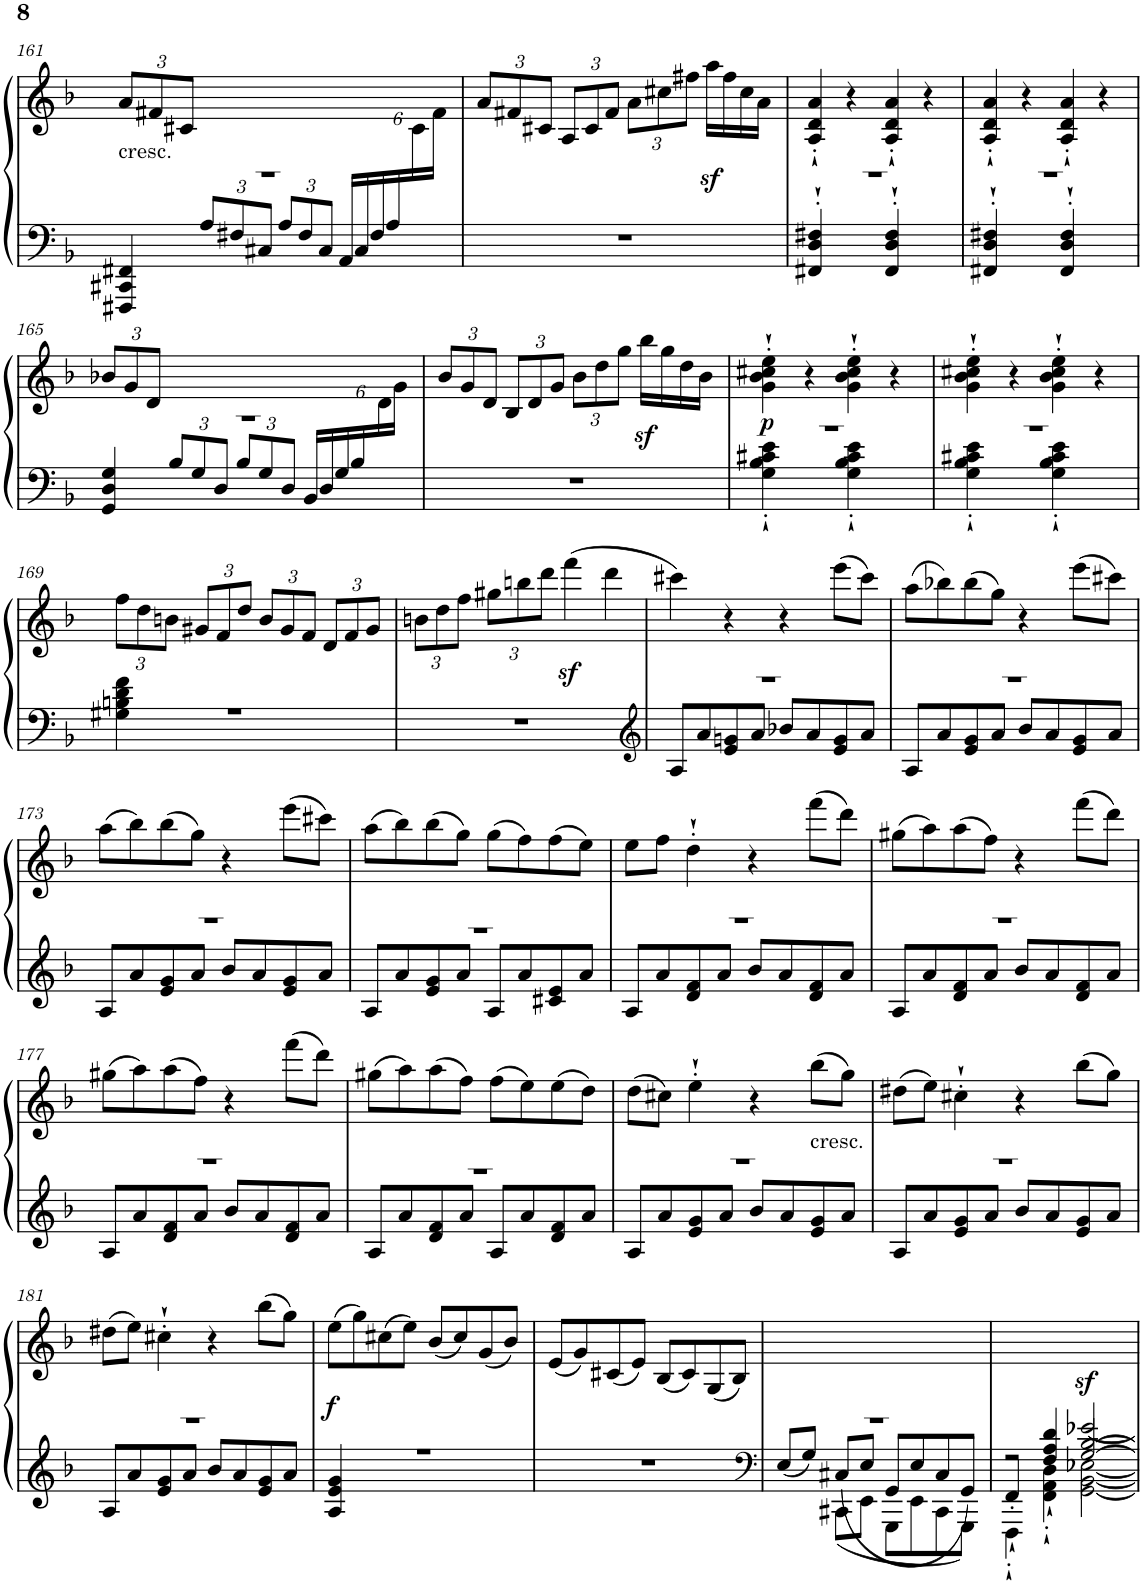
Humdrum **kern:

**kern	**kern	**dynam
*part1	*part1	*part1
*staff2	*staff1	*staff1/2
*I"Piano	*	*
*I'Pno	*	*
!!LO:PB:g=z
*clefF4	*clefG2	*
*k[b-]	*k[b-]	*
*F:	*F:	*
*M2/2	*M2/2	*
*met(c|)	*met(c|)	*
=161	=161	=161
*^	*	*
*	*^	*	*
*	*	*	*Xbrackettup	*
!	!	!	!LO:TX:b:t=cresc.	!
4ryy	1r	4FFF#X/ 4CC#X/ 4FF#X/	12a/L	.
.	.	.	12f#X/	.
.	.	.	12c#X/J	.
*Xbrackettup	*	*	*	*
12A/L	.	2.ryy	3%2ryy	.
12F#X/	.	.	.	.
12C#X/J	.	.	.	.
12A/L	.	.	.	.
12F#/	.	.	.	.
12C#/J	.	.	.	.
24AA/LL	.	.	.	.
24C#/	.	.	.	.
24F#/	.	.	.	.
24A/	.	.	.	.
12ryy	.	.	24c#\	.
.	.	.	24f#\JJ	.
*v	*v	*v	*	*
=162	=162	=162
1r	12a/L	.
.	12f#X/	.
.	12c#X/J	.
.	12A/L	.
.	12c#/	.
.	12f#/J	.
.	12a\L	.
.	12cc#X\	.
.	12ff#X\J	.
.	16aaz<\LL	.
.	16ff#\	.
.	16cc#\	.
.	16a\JJ	.
=163	=163	=163
*^	*	*
1r	4FF#X/'` 4D/'` 4F#X/'`	4A/'` 4d/'` 4a/'`	.
.	4ryy	4r	.
.	4FF#/'` 4D/'` 4F#/'`	4A/'` 4d/'` 4a/'`	.
.	4ryy	4r	.
=164	=164	=164	=164
1r	4FF#X/'` 4D/'` 4F#X/'`	4A/'` 4d/'` 4a/'`	.
.	4ryy	4r	.
.	4FF#/'` 4D/'` 4F#/'`	4A/'` 4d/'` 4a/'`	.
.	4ryy	4r	.
!!LO:LB:g=z
=165	=165	=165	=165
*	*^	*	*
4ryy	1r	4GG/ 4D/ 4G/	12b-X/L	.
.	.	.	12g/	.
.	.	.	12d/J	.
12B-/L	.	2.ryy	3%2ryy	.
12G/	.	.	.	.
12D/J	.	.	.	.
12B-/L	.	.	.	.
12G/	.	.	.	.
12D/J	.	.	.	.
24BB-/LL	.	.	.	.
24D/	.	.	.	.
24G/	.	.	.	.
24B-/	.	.	.	.
12ryy	.	.	24d\	.
.	.	.	24g\JJ	.
*v	*v	*v	*	*
=166	=166	=166
1r	12b-/L	.
.	12g/	.
.	12d/J	.
.	12B-/L	.
.	12d/	.
.	12g/J	.
.	12b-\L	.
.	12dd\	.
.	12gg\J	.
.	16bb-z<\LL	.
.	16gg\	.
.	16dd\	.
.	16b-\JJ	.
=167	=167	=167
*^	*	*
!	!	!	!LO:DY:b
1r	4G\'` 4B-\'` 4c#X\'` 4e\'`	4g\'` 4b-\'` 4cc#X\'` 4ee\'`	p
.	4ryy	4r	.
.	4G\'` 4B-\'` 4c#\'` 4e\'`	4g\'` 4b-\'` 4cc#\'` 4ee\'`	.
.	4ryy	4r	.
=168	=168	=168	=168
1r	4G\'` 4B-\'` 4c#X\'` 4e\'`	4g\'` 4b-\'` 4cc#X\'` 4ee\'`	.
.	4ryy	4r	.
.	4G\'` 4B-\'` 4c#\'` 4e\'`	4g\'` 4b-\'` 4cc#\'` 4ee\'`	.
.	4ryy	4r	.
!!LO:LB:g=z
=169	=169	=169	=169
1r	4G#X\ 4Bn\ 4d\ 4f\	12ff\L	.
.	.	12dd\	.
.	.	12bn\J	.
.	2.ryy	12g#X/L	.
.	.	12f/	.
.	.	12dd/J	.
.	.	12b/L	.
.	.	12g#/	.
.	.	12f/J	.
.	.	12d/L	.
.	.	12f/	.
.	.	12g#/J	.
*v	*v	*	*
=170	=170	=170
1r	12bn\L	.
.	12dd\	.
.	12ff\J	.
.	12gg#X\L	.
.	12bbn\	.
.	12ddd\J	.
.	(4fffz<\	.
.	4ddd\	.
=171	=171	=171
*clefG2	*	*
*^	*	*
1r	8A/L	4ccc#X\)	.
.	8a/	.	.
.	8e/ 8gn/	4r	.
.	8a/J	.	.
.	8b-X/L	4r	.
.	8a/	.	.
.	8e/ 8g/	(8eee\L	.
.	8a/J	8ccc#\J)	.
=172	=172	=172	=172
1r	8A/L	(8aa\L	.
.	8a/	8bb-X\)	.
.	8e/ 8g/	(8bb-\	.
.	8a/J	8gg\J)	.
.	8b-/L	4r	.
.	8a/	.	.
.	8e/ 8g/	(8eee\L	.
.	8a/J	8ccc#X\J)	.
!!LO:LB:g=z
=173	=173	=173	=173
1r	8A/L	(8aa\L	.
.	8a/	8bb-\)	.
.	8e/ 8g/	(8bb-\	.
.	8a/J	8gg\J)	.
.	8b-/L	4r	.
.	8a/	.	.
.	8e/ 8g/	(8eee\L	.
.	8a/J	8ccc#X\J)	.
=174	=174	=174	=174
1r	8A/L	(8aa\L	.
.	8a/	8bb-\)	.
.	8e/ 8g/	(8bb-\	.
.	8a/J	8gg\J)	.
.	8A/L	(8gg\L	.
.	8a/	8ff\)	.
.	8c#X/ 8e/	(8ff\	.
.	8a/J	8ee\J)	.
=175	=175	=175	=175
1r	8A/L	8ee\L	.
.	8a/	8ff\J	.
.	8d/ 8f/	4dd'`\	.
.	8a/J	.	.
.	8b-/L	4r	.
.	8a/	.	.
.	8d/ 8f/	(8fff\L	.
.	8a/J	8ddd\J)	.
=176	=176	=176	=176
1r	8A/L	(8gg#X\L	.
.	8a/	8aa\)	.
.	8d/ 8f/	(8aa\	.
.	8a/J	8ff\J)	.
.	8b-/L	4r	.
.	8a/	.	.
.	8d/ 8f/	(8fff\L	.
.	8a/J	8ddd\J)	.
!!LO:LB:g=z
=177	=177	=177	=177
1r	8A/L	(8gg#X\L	.
.	8a/	8aa\)	.
.	8d/ 8f/	(8aa\	.
.	8a/J	8ff\J)	.
.	8b-/L	4r	.
.	8a/	.	.
.	8d/ 8f/	(8fff\L	.
.	8a/J	8ddd\J)	.
=178	=178	=178	=178
1r	8A/L	(8gg#X\L	.
.	8a/	8aa\)	.
.	8d/ 8f/	(8aa\	.
.	8a/J	8ff\J)	.
.	8A/L	(8ff\L	.
.	8a/	8ee\)	.
.	8d/ 8f/	(8ee\	.
.	8a/J	8dd\J)	.
=179	=179	=179	=179
1r	8A/L	(8dd\L	.
.	8a/	8cc#X\J)	.
.	8e/ 8g/	4ee'`\	.
.	8a/J	.	.
.	8b-/L	4r	.
.	8a/	.	.
!	!	!LO:TX:b:t=cresc.	!
.	8e/ 8g/	(8bb-\L	.
.	8a/J	8gg\J)	.
=180	=180	=180	=180
1r	8A/L	(8dd#X\L	.
.	8a/	8ee\J)	.
.	8e/ 8g/	4cc#X'`\	.
.	8a/J	.	.
.	8b-/L	4r	.
.	8a/	.	.
.	8e/ 8g/	(8bb-\L	.
.	8a/J	8gg\J)	.
!!LO:LB:g=z
=181	=181	=181	=181
1r	8A/L	(8dd#X\L	.
.	8a/	8ee\J)	.
.	8e/ 8g/	4cc#X'`\	.
.	8a/J	.	.
.	8b-/L	4r	.
.	8a/	.	.
.	8e/ 8g/	(8bb-\L	.
.	8a/J	8gg\J)	.
=182	=182	=182	=182
!	!	!	!LO:DY:b
1r	4A/ 4e/ 4g/	(8ee\L	f
.	.	8gg\)	.
.	2.ryy	(8cc#X\	.
.	.	8ee\J)	.
.	.	(8b-/L	.
.	.	8cc#/)	.
.	.	(8g/	.
.	.	8b-/J)	.
*v	*v	*	*
=183	=183	=183
1r	(8e/L	.
.	8g/)	.
.	(8c#X/	.
.	8e/J)	.
.	(8B-/L	.
.	8c#/)	.
.	(8G/	.
.	8B-/J)	.
=184	=184	=184
*clefF4	*	*
*^	*	*
*	*^	*	*
8E/L	1r	4ryy	1ryy	.
8G/J	.	.	.	.
8C#X/L	.	8CC#X\L	.	.
8E/J	.	8EE\J	.	.
8GG/L	.	8GGG\L	.	.
8E/	.	8EE\	.	.
8C#/	.	8CC#\	.	.
8GG/J	.	8GGG\J	.	.
=185	=185	=185	=185	=185
*	*	*^	*	*
4FF'`/	2r	4FFF'`\	2ryy	2ryy	.
4F/'` 4A/'` 4d/'`	.	4FF\'` 4AA\'` 4D\'`	.	.	.
!	!	!	!	!	!LO:DY:b
[2e-X/	[2G/ [2B-/	[2E-X\	[2GG\ [2BB-\	2ryy	sf
*v	*v	*v	*v	*	*
=	=	=
*-	*-	*-
